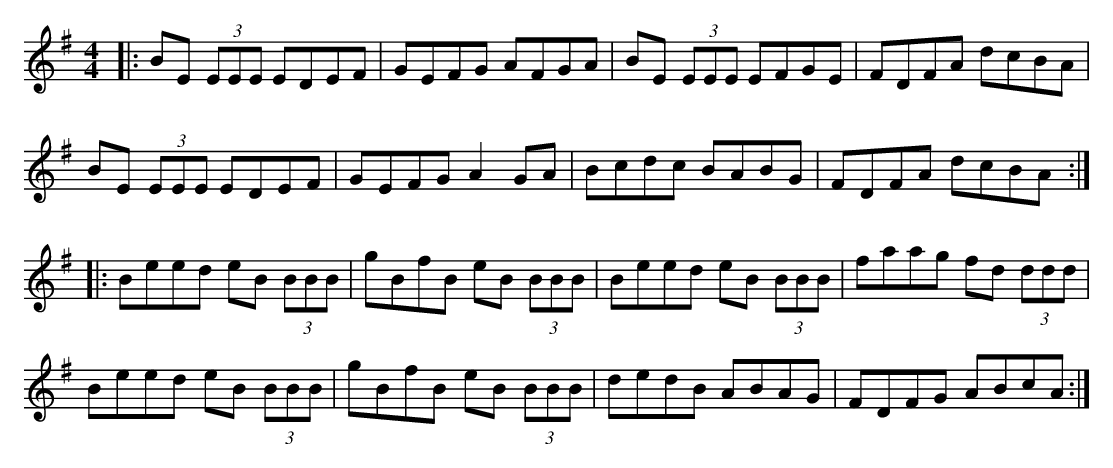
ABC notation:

X:1
M:4/4
K:Emin
|:BE (3EEE EDEF| GEFG AFGA| BE (3EEE EFGE| FDFA dcBA|
 BE (3EEE EDEF| GEFG A2 GA| Bcdc BABG| FDFA dcBA:|:
Beed eB (3BBB | gBfB eB (3BBB| Beed eB (3BBB | faag fd (3ddd |
Beed eB (3BBB | gBfB eB (3BBB| dedB ABAG | FDFG ABcA :|
